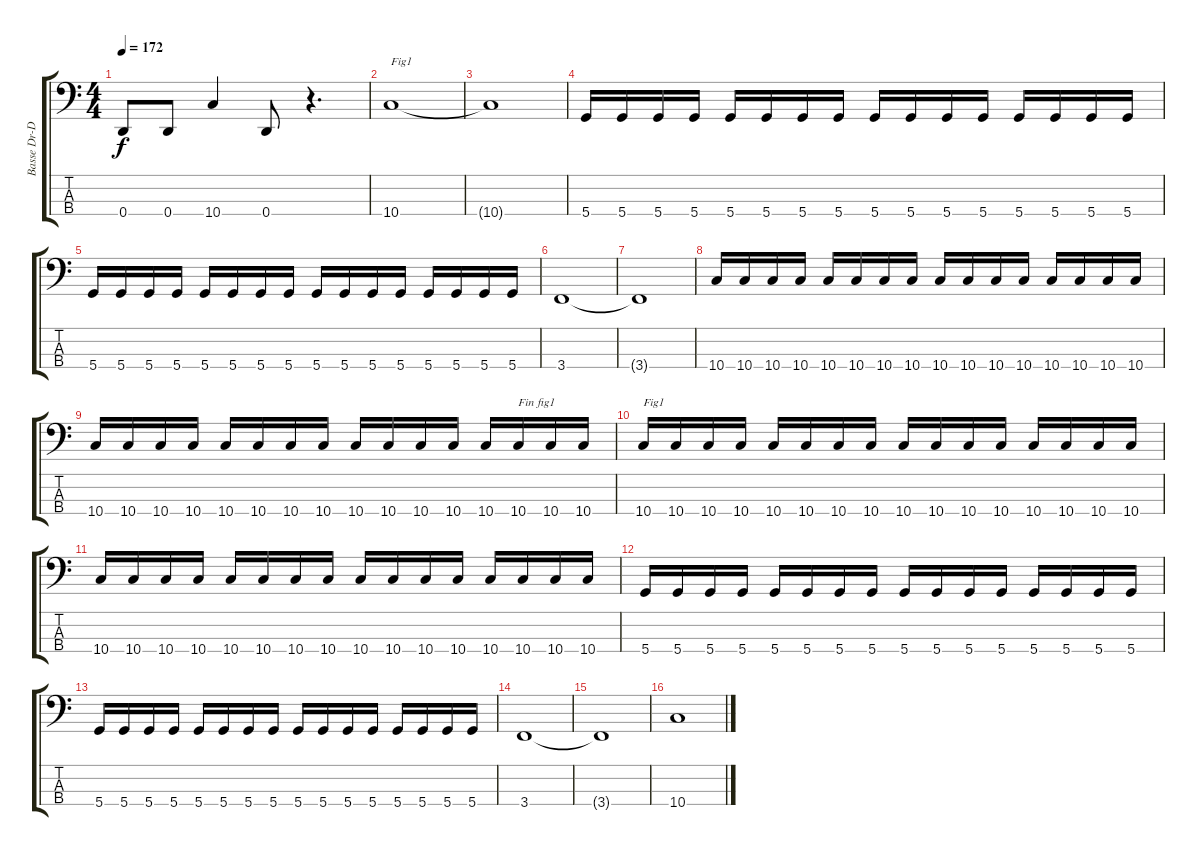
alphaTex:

\track ("Basse Dr-D" "Basse Dr-D") {instrument electricbasspick}
\staff {score tabs}
\tuning (G2 D2 A1 D1) {hide}
\ts (4 4)
\tempo 172
\clef f4
\ks c
0.4.8{dy f} 0.4.8 10.4.4 0.4.8 r.4{d} |
10.4.1{txt "Fig1"} |
10.4{t}.1 |
5.4.16 5.4.16 5.4.16 5.4.16 5.4.16 5.4.16 5.4.16 5.4.16 5.4.16 5.4.16 5.4.16 5.4.16 5.4.16 5.4.16 5.4.16 5.4.16 |
5.4.16 5.4.16 5.4.16 5.4.16 5.4.16 5.4.16 5.4.16 5.4.16 5.4.16 5.4.16 5.4.16 5.4.16 5.4.16 5.4.16 5.4.16 5.4.16 |
3.4.1 |
3.4{t}.1 |
10.4.16 10.4.16 10.4.16 10.4.16 10.4.16 10.4.16 10.4.16 10.4.16 10.4.16 10.4.16 10.4.16 10.4.16 10.4.16 10.4.16 10.4.16 10.4.16 |
10.4.16 10.4.16 10.4.16 10.4.16 10.4.16 10.4.16 10.4.16 10.4.16 10.4.16 10.4.16 10.4.16 10.4.16 10.4.16 10.4.16{txt "Fin fig1"} 10.4.16 10.4.16 |
10.4.16{txt "Fig1"} 10.4.16 10.4.16 10.4.16 10.4.16 10.4.16 10.4.16 10.4.16 10.4.16 10.4.16 10.4.16 10.4.16 10.4.16 10.4.16 10.4.16 10.4.16 |
10.4.16 10.4.16 10.4.16 10.4.16 10.4.16 10.4.16 10.4.16 10.4.16 10.4.16 10.4.16 10.4.16 10.4.16 10.4.16 10.4.16 10.4.16 10.4.16 |
5.4.16 5.4.16 5.4.16 5.4.16 5.4.16 5.4.16 5.4.16 5.4.16 5.4.16 5.4.16 5.4.16 5.4.16 5.4.16 5.4.16 5.4.16 5.4.16 |
5.4.16 5.4.16 5.4.16 5.4.16 5.4.16 5.4.16 5.4.16 5.4.16 5.4.16 5.4.16 5.4.16 5.4.16 5.4.16 5.4.16 5.4.16 5.4.16 |
3.4.1 |
3.4{t}.1 |
10.4.1
